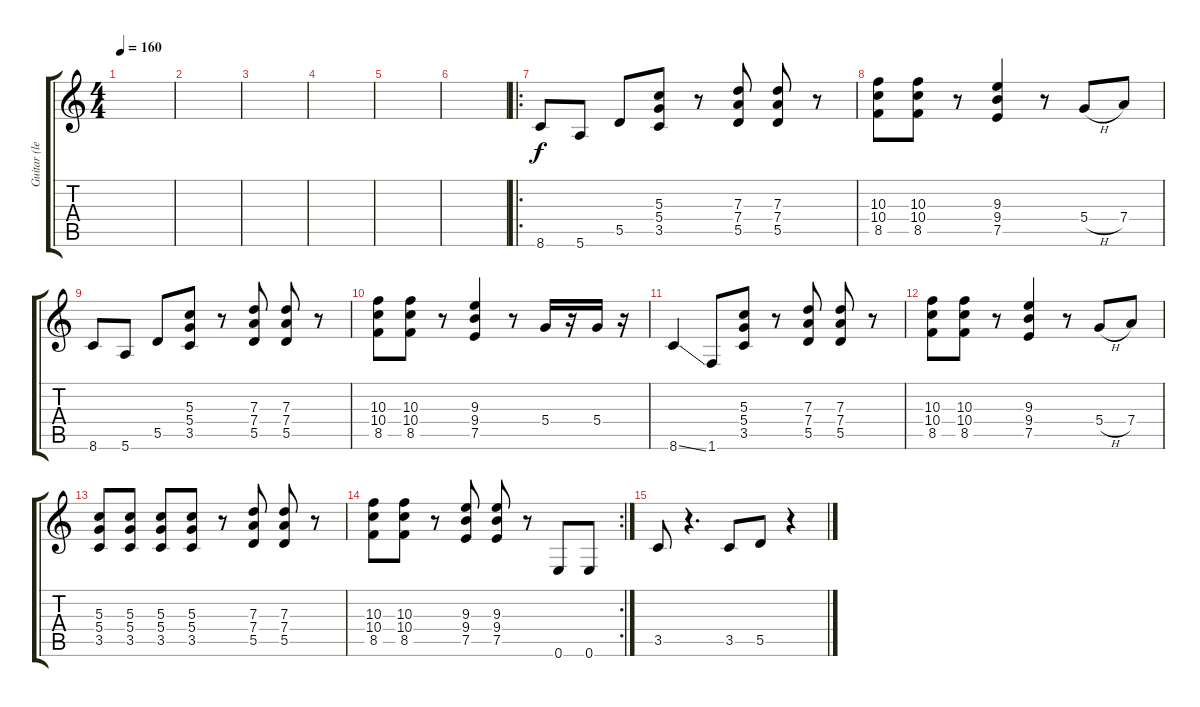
\track ("Guitar (lead)" "Guitar (le") {instrument electricguitarclean}
\staff {score tabs}
\tuning (E4 B3 G3 D3 A2 E2) {hide}
\ts (4 4)
\tempo 160
\clef g2
\ks c
|
|
|
|
|
|
\ro
8.6.8 5.6.8 5.5.8 (5.3 5.4 3.5).8 r.8 (7.3 7.4 5.5).8 (7.3 7.4 5.5).8 r.8 |
(10.3 10.4 8.5).8 (10.3 10.4 8.5).8 r.8 (9.3 9.4 7.5).4 r.8 5.4{h}.8 7.4.8 |
8.6.8 5.6.8 5.5.8 (5.3 5.4 3.5).8 r.8 (7.3 7.4 5.5).8 (7.3 7.4 5.5).8 r.8 |
(10.3 10.4 8.5).8 (10.3 10.4 8.5).8 r.8 (9.3 9.4 7.5).4 r.8 5.4.16 r.16 5.4.16 r.16 |
8.6{ss}.4 1.6.8 (5.3 5.4 3.5).8 r.8 (7.3 7.4 5.5).8 (7.3 7.4 5.5).8 r.8 |
(10.3 10.4 8.5).8 (10.3 10.4 8.5).8 r.8 (9.3 9.4 7.5).4 r.8 5.4{h}.8 7.4.8 |
(5.3 5.4 3.5).8 (5.3 5.4 3.5).8 (5.3 5.4 3.5).8 (5.3 5.4 3.5).8 r.8 (7.3 7.4 5.5).8 (7.3 7.4 5.5).8 r.8 |
\rc 2
(10.3 10.4 8.5).8 (10.3 10.4 8.5).8 r.8 (9.3 9.4 7.5).8 (9.3 9.4 7.5).8 r.8 0.6.8 0.6.8 |
3.5.8{instrument electricguitarmuted} r.4{d} 3.5.8 5.5.8 r.4
